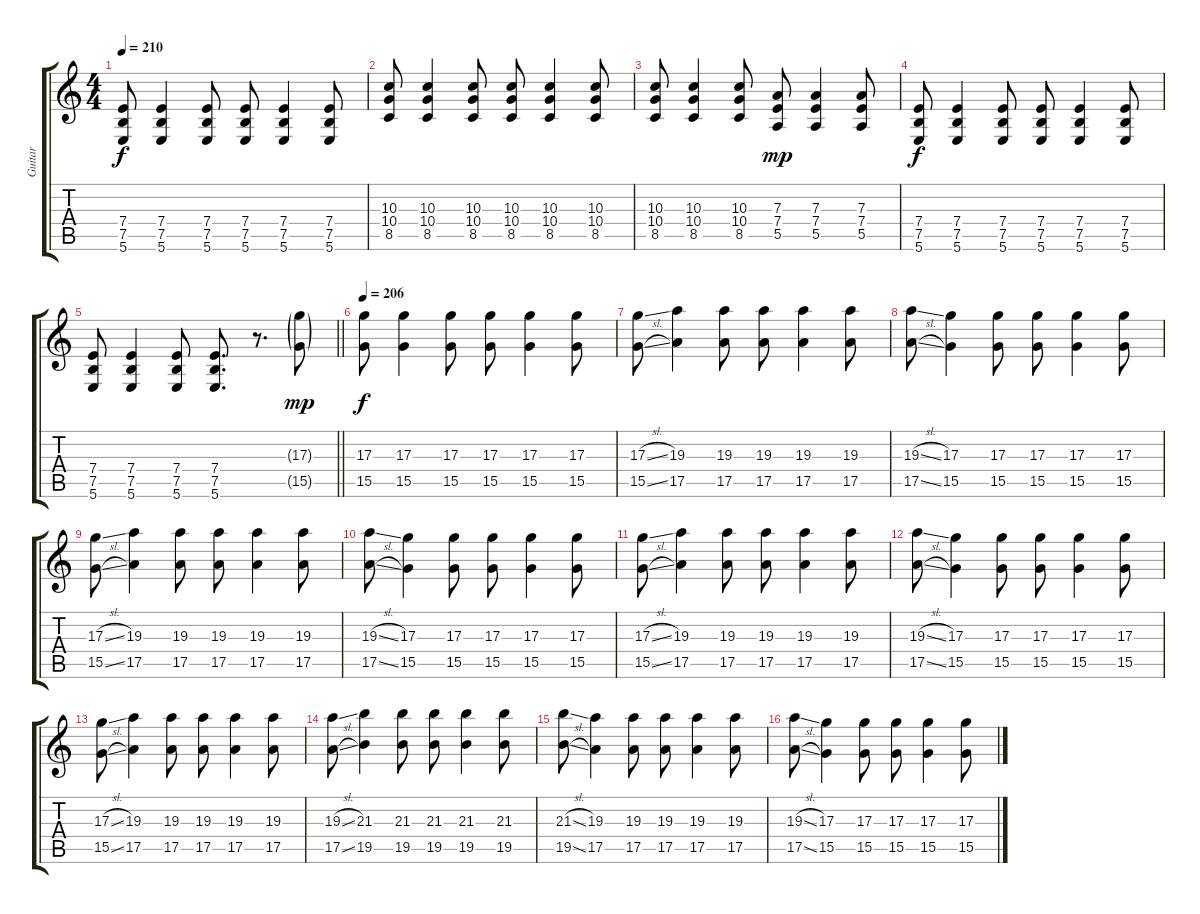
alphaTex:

\track ("Guitar" "Guitar") {instrument distortionguitar}
\staff {score tabs}
\tuning (B3 Gb3 D3 A2 E2 B1) {hide}
\ts (4 4)
\tempo 210
\clef g2
\ks c
(7.4 7.5 5.6).8{dy f} (7.4 7.5 5.6).4 (7.4 7.5 5.6).8 (7.4 7.5 5.6).8 (7.4 7.5 5.6).4 (7.4 7.5 5.6).8 |
(10.3 10.4 8.5).8 (10.3 10.4 8.5).4 (10.3 10.4 8.5).8 (10.3 10.4 8.5).8 (10.3 10.4 8.5).4 (10.3 10.4 8.5).8 |
(10.3 10.4 8.5).8 (10.3 10.4 8.5).4 (10.3 10.4 8.5).8 (7.3 7.4 5.5).8{dy mp} (7.3 7.4 5.5).4 (7.3 7.4 5.5).8 |
(7.4 7.5 5.6).8{dy f} (7.4 7.5 5.6).4 (7.4 7.5 5.6).8 (7.4 7.5 5.6).8 (7.4 7.5 5.6).4 (7.4 7.5 5.6).8 |
\barLineRight lightlight
(7.4 7.5 5.6).8 (7.4 7.5 5.6).4 (7.4 7.5 5.6).8 (7.4 7.5 5.6).8{d} r.8{d} (17.3{g} 15.5{g}).8{dy mp} |
\section ("" "")
\tempo 206
(17.3 15.5).8{dy f} (17.3 15.5).4 (17.3 15.5).8 (17.3 15.5).8 (17.3 15.5).4 (17.3 15.5).8 |
(17.3{sl} 15.5{sl}).8 (19.3 17.5).4 (19.3 17.5).8 (19.3 17.5).8 (19.3 17.5).4 (19.3 17.5).8 |
(19.3{sl} 17.5{sl}).8 (17.3 15.5).4 (17.3 15.5).8 (17.3 15.5).8 (17.3 15.5).4 (17.3 15.5).8 |
(17.3{sl} 15.5{sl}).8 (19.3 17.5).4 (19.3 17.5).8 (19.3 17.5).8 (19.3 17.5).4 (19.3 17.5).8 |
(19.3{sl} 17.5{sl}).8 (17.3 15.5).4 (17.3 15.5).8 (17.3 15.5).8 (17.3 15.5).4 (17.3 15.5).8 |
(17.3{sl} 15.5{sl}).8 (19.3 17.5).4 (19.3 17.5).8 (19.3 17.5).8 (19.3 17.5).4 (19.3 17.5).8 |
(19.3{sl} 17.5{sl}).8 (17.3 15.5).4 (17.3 15.5).8 (17.3 15.5).8 (17.3 15.5).4 (17.3 15.5).8 |
(17.3{sl} 15.5{sl}).8 (19.3 17.5).4 (19.3 17.5).8 (19.3 17.5).8 (19.3 17.5).4 (19.3 17.5).8 |
(19.3{sl} 17.5{sl}).8 (21.3 19.5).4 (21.3 19.5).8 (21.3 19.5).8 (21.3 19.5).4 (21.3 19.5).8 |
(21.3{sl} 19.5{sl}).8 (19.3 17.5).4 (19.3 17.5).8 (19.3 17.5).8 (19.3 17.5).4 (19.3 17.5).8 |
(19.3{sl} 17.5{sl}).8 (17.3 15.5).4 (17.3 15.5).8 (17.3 15.5).8 (17.3 15.5).4 (17.3 15.5).8
